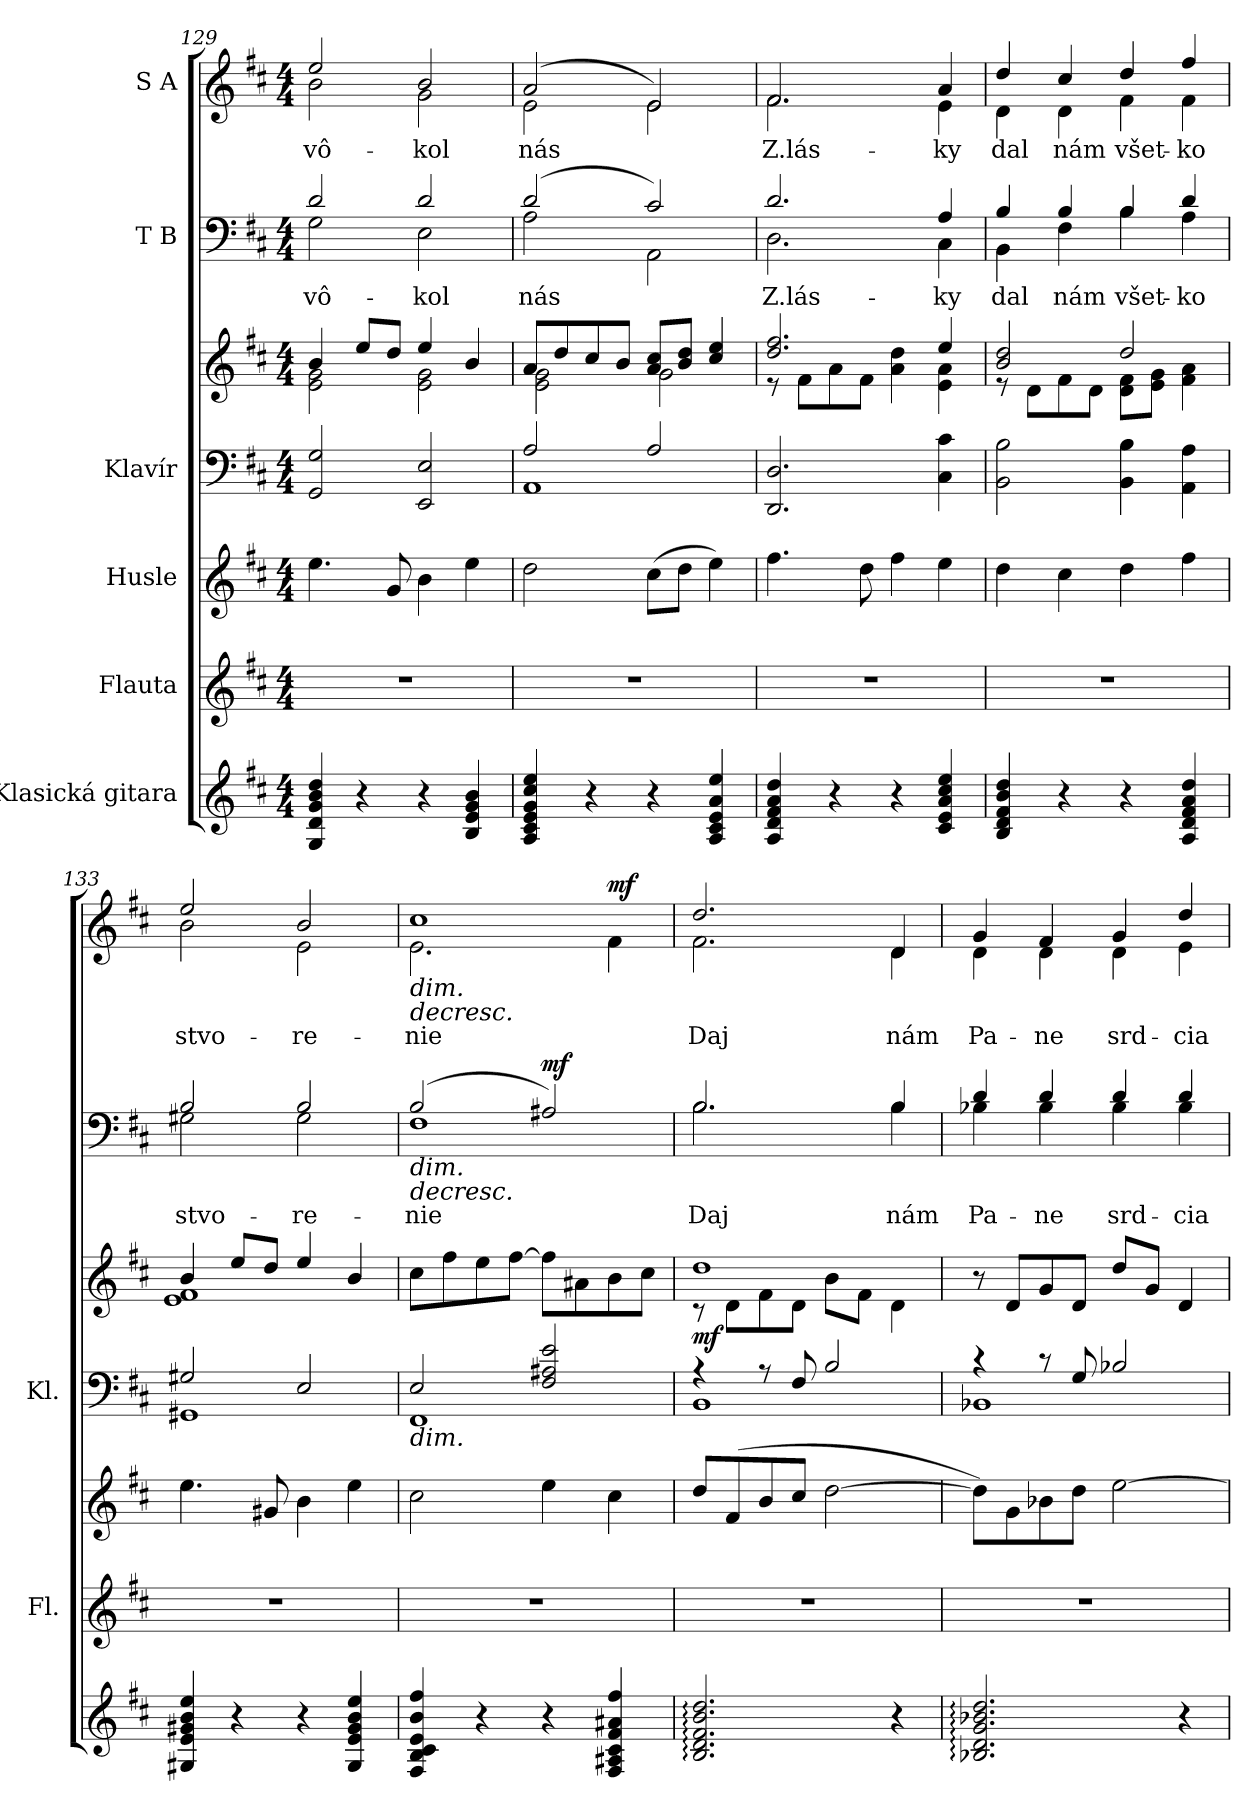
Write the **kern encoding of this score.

**kern	**kern	**kern	**kern	**kern	**dynam	**kern	**text	**dynam	**kern	**text	**dynam
*part6	*part5	*part4	*part3	*part3	*part3	*part2	*part2	*part2	*part1	*part1	*part1
*staff7	*staff6	*staff5	*staff4	*staff3	*staff3/4	*staff2	*staff2	*staff2	*staff1	*staff1	*staff1
*I"Klasická gitara	*I"Flauta	*I"Husle	*I"Klavír	*	*	*I"T B	*	*	*I"S A	*	*
*	*I'Fl.	*	*I'Kl.	*	*	*	*	*	*	*	*
*clefG2	*clefG2	*clefG2	*clefF4	*clefG2	*	*clefF4	*	*	*clefG2	*	*
*k[f#c#]	*k[f#c#]	*k[f#c#]	*k[f#c#]	*k[f#c#]	*	*k[f#c#]	*	*	*k[f#c#]	*	*
*M4/4	*M4/4	*M4/4	*M4/4	*M4/4	*	*M4/4	*	*	*M4/4	*	*
=129	=129	=129	=129	=129	=129	=129	=129	=129	=129	=129	=129
*	*	*	*	*^	*	*	*	*	*	*	*
!	!	!	!	!	!	!	!	!LO:LY:b	!	!	!LO:LY:b	!
*	*	*	*	*	*	*	*^	*	*	*^	*	*
4G/ 4d/ 4g/ 4b/ 4dd/	1r	4.ee\	2GG/ 2G/	4b/	2e\ 2g\	.	2d/	2G\	vô-	.	2ee/	2b\	vô-	.
4r	.	.	.	8ee/L	.	.	.	.	.	.	.	.	.	.
.	.	8g/	.	8dd/J	.	.	.	.	.	.	.	.	.	.
!	!	!	!	!	!	!	!	!	!LO:LY:b	!	!	!	!LO:LY:b	!
4r	.	4b\	2EE/ 2E/	4ee/	2e\ 2g\	.	2d/	2E\	-kol	.	2b/	2g\	-kol	.
4B/ 4e/ 4g/ 4b/	.	4ee\	.	4b/	.	.	.	.	.	.	.	.	.	.
=130	=130	=130	=130	=130	=130	=130	=130	=130	=130	=130	=130	=130	=130	=130
*	*	*	*^	*	*	*	*	*	*	*	*	*	*	*
!	!	!	!	!	!	!	!	!	!	!LO:LY:b	!	!	!	!LO:LY:b	!
4A/ 4c#/ 4e/ 4g/ 4cc#/ 4ee/	1r	2dd\	2A/	1AA	8a/L	2e\ 2g\	.	(2d/	2A\	nás	.	(2a/	2e\	-nás	.
.	.	.	.	.	8dd/	.	.	.	.	.	.	.	.	.	.
4r	.	.	.	.	8cc#/	.	.	.	.	.	.	.	.	.	.
.	.	.	.	.	8b/J	.	.	.	.	.	.	.	.	.	.
4r	.	(8cc#\L	2A/	.	8a/ 8cc#/L	2g\	.	2c#/)	2AA\	.	.	2e/)	2e\	.	.
.	.	8dd\J	.	.	8b/ 8dd/J	.	.	.	.	.	.	.	.	.	.
4A/ 4c#/ 4e/ 4a/ 4ee/	.	4ee\)	.	.	4cc#/ 4ee/	.	.	.	.	.	.	.	.	.	.
*	*	*	*v	*v	*	*	*	*	*	*	*	*	*	*	*
!!LO:LB:g=z	!!
=131	=131	=131	=131	=131	=131	=131	=131	=131	=131	=131	=131	=131	=131	=131
!	!	!	!	!	!	!	!	!	!LO:LY:b	!	!	!	!LO:LY:b	!
4A/ 4d/ 4f#/ 4a/ 4dd/	1r	4.ff#\	2.DD/ 2.D/	2.dd/ 2.ff#/	8r	.	2.d/	2.D\	Z.lás-	.	2.f#/	2.f#\	Z.lás-	.
.	.	.	.	.	8f#\L	.	.	.	.	.	.	.	.	.
4r	.	.	.	.	8a\	.	.	.	.	.	.	.	.	.
.	.	8dd\	.	.	8f#\J	.	.	.	.	.	.	.	.	.
4r	.	4ff#\	.	.	4a\ 4dd\	.	.	.	.	.	.	.	.	.
!	!	!	!	!	!	!	!	!	!LO:LY:b	!	!	!	!LO:LY:b	!
4c#/ 4e/ 4a/ 4cc#/ 4ee/	.	4ee\	4C#\ 4c#\	4ee/	4e\ 4a\	.	4A/	4C#\	-ky	.	4a/	4e\	-ky	.
=132	=132	=132	=132	=132	=132	=132	=132	=132	=132	=132	=132	=132	=132	=132
!	!	!	!	!	!	!	!	!	!LO:LY:b	!	!	!	!LO:LY:b	!
4B/ 4d/ 4f#/ 4b/ 4dd/	1r	4dd\	2BB\ 2B\	2b/ 2dd/	8r	.	4B/	4BB\	dal	.	4dd/	4d\	dal	.
.	.	.	.	.	8d\L	.	.	.	.	.	.	.	.	.
!	!	!	!	!	!	!	!	!	!LO:LY:b	!	!	!	!LO:LY:b	!
4r	.	4cc#\	.	.	8f#\	.	4B/	4F#\	nám	.	4cc#/	4d\	nám	.
.	.	.	.	.	8d\J	.	.	.	.	.	.	.	.	.
!	!	!	!	!	!	!	!	!	!LO:LY:b	!	!	!	!LO:LY:b	!
4r	.	4dd\	4BB\ 4B\	2dd/	8d\ 8f#\L	.	4B/	4B\	všet-	.	4dd/	4f#\	všet-	.
.	.	.	.	.	8e\ 8g\J	.	.	.	.	.	.	.	.	.
!	!	!	!	!	!	!	!	!	!LO:LY:b	!	!	!	!LO:LY:b	!
4A/ 4d/ 4f#/ 4a/ 4dd/	.	4ff#\	4AA\ 4A\	.	4f#\ 4a\	.	4d/	4A\	-ko	.	4ff#/	4f#\	-ko	.
=133	=133	=133	=133	=133	=133	=133	=133	=133	=133	=133	=133	=133	=133	=133
*	*	*	*^	*	*	*	*	*	*	*	*	*	*	*
!	!	!	!	!	!	!	!	!	!	!LO:LY:b	!	!	!	!LO:LY:b	!
4G#X/ 4e/ 4g#X/ 4b/ 4ee/	1r	4.ee\	2G#X/	1GG#X	4b/	1e 1f#	.	2B/	2G#X\	stvo-	.	2ee/	2b\	stvo-	.
4r	.	.	.	.	8ee/L	.	.	.	.	.	.	.	.	.	.
.	.	8g#X/	.	.	8dd/J	.	.	.	.	.	.	.	.	.	.
!	!	!	!	!	!	!	!	!	!	!LO:LY:b	!	!	!	!LO:LY:b	!
4r	.	4b\	2E/	.	4ee/	.	.	2B/	2G#\	-re-	.	2b/	2e\	-re-	.
4G#/ 4e/ 4g#/ 4b/ 4ee/	.	4ee\	.	.	4b/	.	.	.	.	.	.	.	.	.	.
*	*	*	*	*	*v	*v	*	*	*	*	*	*	*	*	*
=134	=134	=134	=134	=134	=134	=134	=134	=134	=134	=134	=134	=134	=134	=134
!	!	!	!	!	!	!	!	!	!	!	!LO:TX:b:i:t=dim.	!	!	!
!	!	!	!	!	!	!	!LO:TX:b:i:t=dim.	!	!	!	!	!	!	!
!	!	!	!LO:TX:b:i:t=dim.	!	!	!	!	!	!	!	!	!	!	!
!	!	!	!	!	!	!	!	!	!LO:LY:b	!LO:HP:b	!	!	!LO:LY:b	!LO:HP:b
4F#/ 4B/ 4c#/ 4e/ 4b/ 4ff#/	1r	2cc#\	2E/	1FF#	8cc#\L	.	(2B/	1F#	-nie	>	1cc#	2.e\	-nie	>
.	.	.	.	.	8ff#\	.	.	.	.	.	.	.	.	.
4r	.	.	.	.	8ee\	.	.	.	.	.	.	.	.	.
.	.	.	.	.	[8ff#\J	.	.	.	.	.	.	.	.	.
!	!	!	!	!	!	!	!	!	!	!LO:DY:a	!	!	!	!
4r	.	4ee\	2F#/ 2A#X/ 2e/	.	8ff#\L]	.	2A#X/)	.	.	mf	.	.	.	.
.	.	.	.	.	8a#X\	.	.	.	.	.	.	.	.	.
!	!	!	!	!	!	!	!	!	!	!	!	!	!	!LO:DY:a
4F#/ 4A#X/ 4c#/ 4f#/ 4a#X/ 4ff#/	.	4cc#\	.	.	8b\	.	.	.	.	.	.	4f#\	.	mf
.	.	.	.	.	8cc#\J	.	.	.	.	.	.	.	.	.
*	*	*	*	*	*	*	*v	*v	*	*	*	*	*	*
*	*	*	*v	*v	*	*	*	*	*	*v	*v	*	*
.	.	.	.	.	.	.	.	]	.	.	]
!!LO:PB:g=z
=135	=135	=135	=135	=135	=135	=135	=135	=135	=135	=135	=135
*	*	*	*^	*^	*	*	*	*	*	*	*
!	!	!	!	!	!	!	!LO:DY:a=2	!	!LO:LY:b	!	!	!LO:LY:b	!
*	*	*	*	*	*	*	*	*^	*	*	*^	*	*
2.B/: 2.d/: 2.f#/: 2.b/: 2.dd/:	1r	8dd/L	4r	1BB	1dd	8r	mf	2.B/	2.B\	Daj	.	2.dd/	2.f#\	Daj	.
.	.	(8f#/	.	.	.	8d\L	.	.	.	.	.	.	.	.	.
.	.	8b/	8r	.	.	8f#\	.	.	.	.	.	.	.	.	.
.	.	8cc#/J	8F#/	.	.	8d\J	.	.	.	.	.	.	.	.	.
.	.	[2dd\	2B/	.	.	8b\L	.	.	.	.	.	.	.	.	.
.	.	.	.	.	.	8f#\J	.	.	.	.	.	.	.	.	.
!	!	!	!	!	!	!	!	!	!	!LO:LY:b	!	!	!	!LO:LY:b	!
4r	.	.	.	.	.	4d\	.	4B/	4B\	nám	.	4d/	4d\	nám	.
=136	=136	=136	=136	=136	=136	=136	=136	=136	=136	=136	=136	=136	=136	=136	=136
!	!	!	!	!	!	!	!	!	!	!LO:LY:b	!	!	!	!LO:LY:b	!
*	*	*	*	*	*v	*v	*	*	*	*	*	*	*	*	*
2.B-X/: 2.d/: 2.g/: 2.b-X/: 2.dd/:	1r	8dd\L])	4r	1BB-X	8r	.	4d/	4B-X\	Pa-	.	4g/	4d\	Pa-	.
.	.	8g\	.	.	8d/L	.	.	.	.	.	.	.	.	.
!	!	!	!	!	!	!	!	!	!LO:LY:b	!	!	!	!LO:LY:b	!
.	.	8b-X\	8r	.	8g/	.	4d/	4B-\	-ne	.	4f#/	4d\	-ne	.
.	.	8dd\J	8G/	.	8d/J	.	.	.	.	.	.	.	.	.
!	!	!	!	!	!	!	!	!	!LO:LY:b	!	!	!	!LO:LY:b	!
.	.	[2ee\	2B-X/	.	8dd/L	.	4d/	4B-\	srd-	.	4g/	4d\	srd-	.
.	.	.	.	.	8g/J	.	.	.	.	.	.	.	.	.
!	!	!	!	!	!	!	!	!	!LO:LY:b	!	!	!	!LO:LY:b	!
4r	.	.	.	.	4d/	.	4d/	4B-\	-cia	.	4dd/	4e\	-cia	.
*	*	*	*	*	*	*	*v	*v	*	*	*	*	*	*
*	*	*	*v	*v	*	*	*	*	*	*v	*v	*	*
=	=	=	=	=	=	=	=	=	=	=	=
*-	*-	*-	*-	*-	*-	*-	*-	*-	*-	*-	*-
